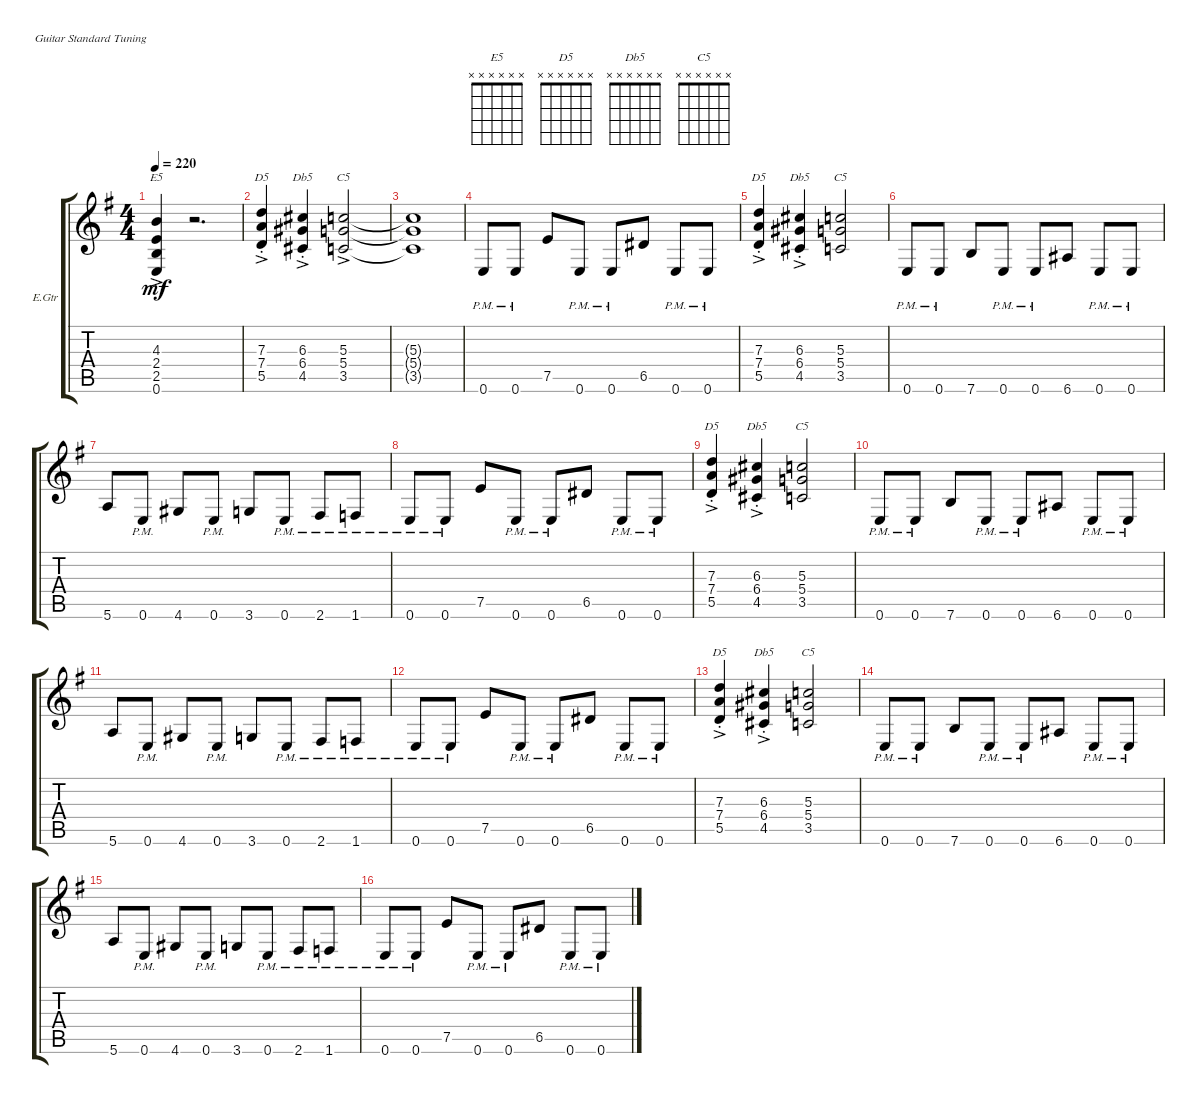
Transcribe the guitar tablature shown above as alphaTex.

\bracketExtendMode groupsimilarinstruments
\firstSystemTrackNameOrientation horizontal
\otherSystemsTrackNameOrientation horizontal
\track ("E.Guitar I" "E.Gtr") {instrument distortionguitar}
\staff {score tabs}
\tuning (E4 B3 G3 D3 A2 E2)
\chord ("E5" x x x x x x)
\chord ("D5" x x x x x x)
\chord ("Db5" x x x x x x)
\chord ("C5" x x x x x x)
\ts (4 4)
\beaming (8 2 2 2 2)
\tempo 220
\clef g2
\scale
0.197333
\ks g
(4.3{ac} 2.4{ac} 2.5{ac} 0.6).4{ch "E5" dy mf instrument distortionguitar} r.2{d} |
\scale
0.248 (7.3{ac st} 7.4{ac st} 5.5{ac st}).4{ch "D5"} (6.3{ac st} 6.4{ac st} 4.5{ac st}).4{ch "Db5"} (5.3{ac} 5.4{ac} 3.5{ac}).2{ch "C5"} |
\scale
0.136 (5.3{t} 5.4{t} 3.5{t}).1 |
0.6{pm}.8 0.6{pm}.8 7.5.8 0.6{pm}.8 0.6{pm}.8 6.5.8 0.6{pm}.8 0.6{pm}.8 |
(7.3{ac st} 7.4{ac st} 5.5{ac st}).4{ch "D5"} (6.3{ac st} 6.4{ac st} 4.5{ac st}).4{ch "Db5"} (5.3 5.4 3.5).2{ch "C5"} |
0.6{pm}.8 0.6{pm}.8 7.6.8 0.6{pm}.8 0.6{pm}.8 6.6.8 0.6{pm}.8 0.6{pm}.8 |
5.6.8 0.6{pm}.8 4.6.8 0.6{pm}.8 3.6.8 0.6{pm}.8 2.6{pm}.8 1.6{pm}.8 |
0.6{pm}.8 0.6{pm}.8 7.5.8 0.6{pm}.8 0.6{pm}.8 6.5.8 0.6{pm}.8 0.6{pm}.8 |
(7.3{ac st} 7.4{ac st} 5.5{ac st}).4{ch "D5"} (6.3{ac st} 6.4{ac st} 4.5{ac st}).4{ch "Db5"} (5.3 5.4 3.5).2{ch "C5"} |
0.6{pm}.8 0.6{pm}.8 7.6.8 0.6{pm}.8 0.6{pm}.8 6.6.8 0.6{pm}.8 0.6{pm}.8 |
5.6.8 0.6{pm}.8 4.6.8 0.6{pm}.8 3.6.8 0.6{pm}.8 2.6{pm}.8 1.6{pm}.8 |
0.6{pm}.8 0.6{pm}.8 7.5.8 0.6{pm}.8 0.6{pm}.8 6.5.8 0.6{pm}.8 0.6{pm}.8 |
(7.3{ac st} 7.4{ac st} 5.5{ac st}).4{ch "D5"} (6.3{ac st} 6.4{ac st} 4.5{ac st}).4{ch "Db5"} (5.3 5.4 3.5).2{ch "C5"} |
0.6{pm}.8 0.6{pm}.8 7.6.8 0.6{pm}.8 0.6{pm}.8 6.6.8 0.6{pm}.8 0.6{pm}.8 |
5.6.8 0.6{pm}.8 4.6.8 0.6{pm}.8 3.6.8 0.6{pm}.8 2.6{pm}.8 1.6{pm}.8 |
0.6{pm}.8 0.6{pm}.8 7.5.8 0.6{pm}.8 0.6{pm}.8 6.5.8 0.6{pm}.8 0.6{pm}.8
